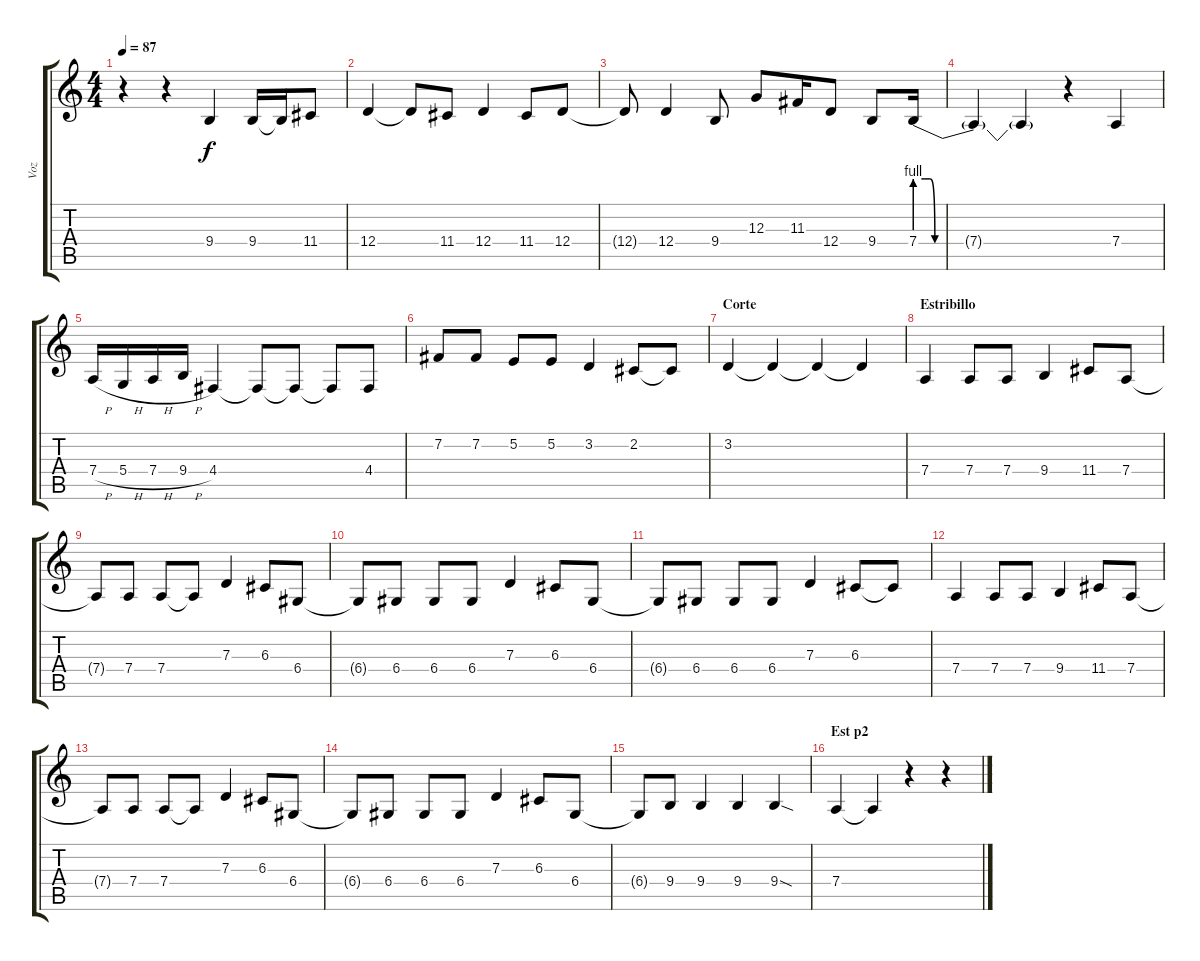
\track ("Voz" "Voz") {instrument bassoon}
\staff {score tabs}
\tuning (E4 B3 G3 D3 A2 E2) {hide}
\ts (4 4)
\tempo 87
\clef g2
\ks c
r.4{dy f volume 14} r.4 9.4.4 9.4.16 9.4{t}.16 11.4.8 |
12.4.4 12.4{t}.8 11.4.8 12.4.4 11.4.8 12.4.8 |
12.4{t}.8 12.4.4 9.4.8 12.3.8 11.3.16 12.4.8 9.4.8 7.4{be (custom 0 4 4 4 6 4 8 0 10 0 16 0 18 0 40 0 60 0)}.16 |
7.4{t}.4{volume 5} 7.4{t}.4 r.4{volume 14} 7.4.4 |
7.4{h}.16 5.4{h}.16 7.4{h}.16 9.4{h}.16 4.4.4 4.4{t}.8 4.4{t}.8 4.4{t}.8 4.4.8 |
7.2.8 7.2.8 5.2.8 5.2.8 3.2.4 2.2.8 2.2{t}.8 |
\section ("" "Corte")
3.2.4{volume 3} 3.2{t}.4 3.2{t}.4 3.2{t}.4 |
\section ("" "Estribillo")
7.4.4{volume 16} 7.4.8 7.4.8 9.4.4 11.4.8 7.4.8 |
7.4{t}.8 7.4.8 7.4.8 7.4{t}.8 7.3.4 6.3.8 6.4.8 |
6.4{t}.8 6.4.8 6.4.8 6.4.8 7.3.4 6.3.8 6.4.8 |
6.4{t}.8 6.4.8 6.4.8 6.4.8 7.3.4 6.3.8 6.3{t}.8 |
7.4.4 7.4.8 7.4.8 9.4.4 11.4.8 7.4.8 |
7.4{t}.8 7.4.8 7.4.8 7.4{t}.8 7.3.4 6.3.8 6.4.8 |
6.4{t}.8 6.4.8 6.4.8 6.4.8 7.3.4 6.3.8 6.4.8 |
6.4{t}.8 9.4.8 9.4.4 9.4.4 9.4{sod}.4 |
\section ("" "Est p2")
7.4.4 7.4{t}.4 r.4 r.4
